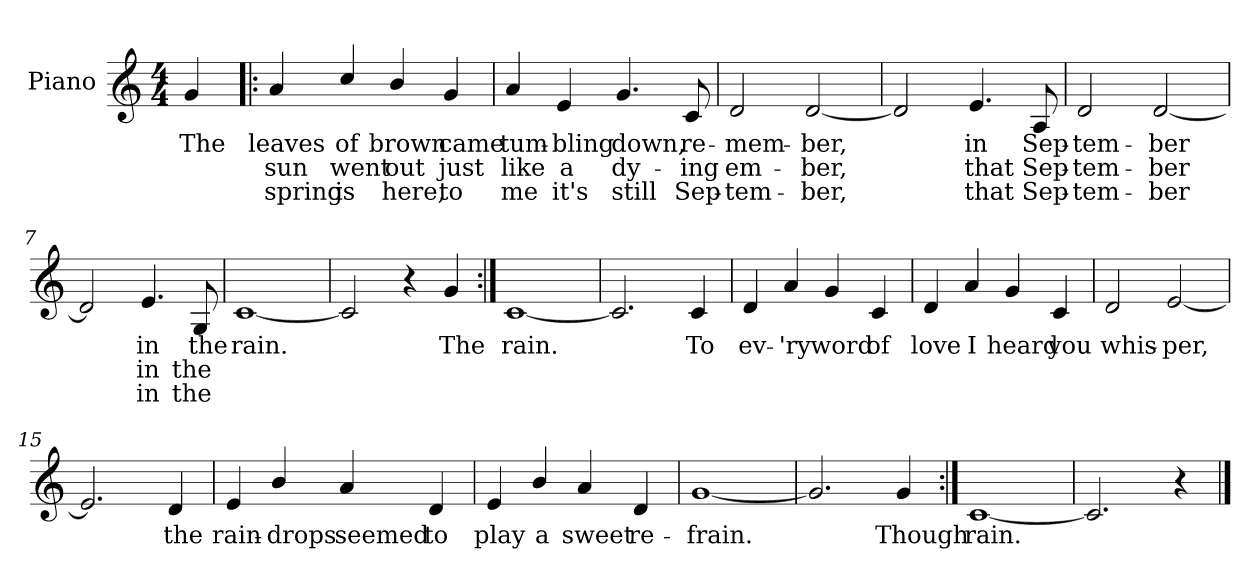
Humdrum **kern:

**kern	**text	**text	**text
*part1	*part1	*part1	*part1
*staff1	*staff1	*staff1	*staff1
*I"Piano	*	*	*
*I'Pno	*	*	*
*clefG2	*	*	*
*k[]	*	*	*
*C:	*	*	*
*M4/4	*	*	*
=1	=1	=1	=1
4g/	The	.	.
=2!|:	=2!|:	=2!|:	=2!|:
4a/	leaves	sun	spring
4cc/	of	went	is
4b/	brown	out	here,
4g/	came	just	to
=3	=3	=3	=3
4a/	tum-	like	me
4e/	-bling	a	it's
4.g/	down,	dy-	still
8c/	re-	-ing	Sep-
!!LO:LB:g=z
=4	=4	=4	=4
2d/	-mem-	em-	-tem-
[2d/	-ber,	-ber,	-ber,
=5	=5	=5	=5
2d/]	.	.	.
4.e/	in	that	that
8A/	-Sep-	Sep-	Sep-
=6	=6	=6	=6
2d/	-tem-	tem-	tem-
[2d/	-ber	-ber	-ber
!!LO:LB:g=z
=7	=7	=7	=7
2d/]	.	.	.
4.e/	in	in	in
8G/	the	the	the
=8	=8	=8	=8
[1c	rain.	.	.
=9	=9	=9	=9
2c/]	.	.	.
4r	.	.	.
4g/	The	.	.
!!LO:LB:g=z
=10:|!	=10:|!	=10:|!	=10:|!
[1c	rain.	.	.
=11	=11	=11	=11
2.c/]	.	.	.
4c/	To	.	.
=12	=12	=12	=12
4d/	ev-	.	.
4a/	-'ry	.	.
4g/	word	.	.
4c/	of	.	.
=13	=13	=13	=13
4d/	-love	.	.
4a/	I	.	.
4g/	heard	.	.
4c/	you	.	.
!!LO:LB:g=z
=14	=14	=14	=14
2d/	-whis-	.	.
[2e/	-per,	.	.
=15	=15	=15	=15
2.e/]	.	.	.
4d/	the	.	.
=16	=16	=16	=16
4e/	rain-	.	.
4b/	-drops	.	.
4a/	seemed	.	.
4d/	to	.	.
!!LO:LB:g=z
=17	=17	=17	=17
4e/	-play	.	.
4b/	a	.	.
4a/	sweet	.	.
4d/	re-	.	.
=18	=18	=18	=18
[1g	-frain.	.	.
=19	=19	=19	=19
2.g/]	.	.	.
4g/	Though	.	.
=20:|!	=20:|!	=20:|!	=20:|!
[1c	rain.	.	.
=21	=21	=21	=21
2.c/]	.	.	.
4r	.	.	.
==	==	==	==
*-	*-	*-	*-
